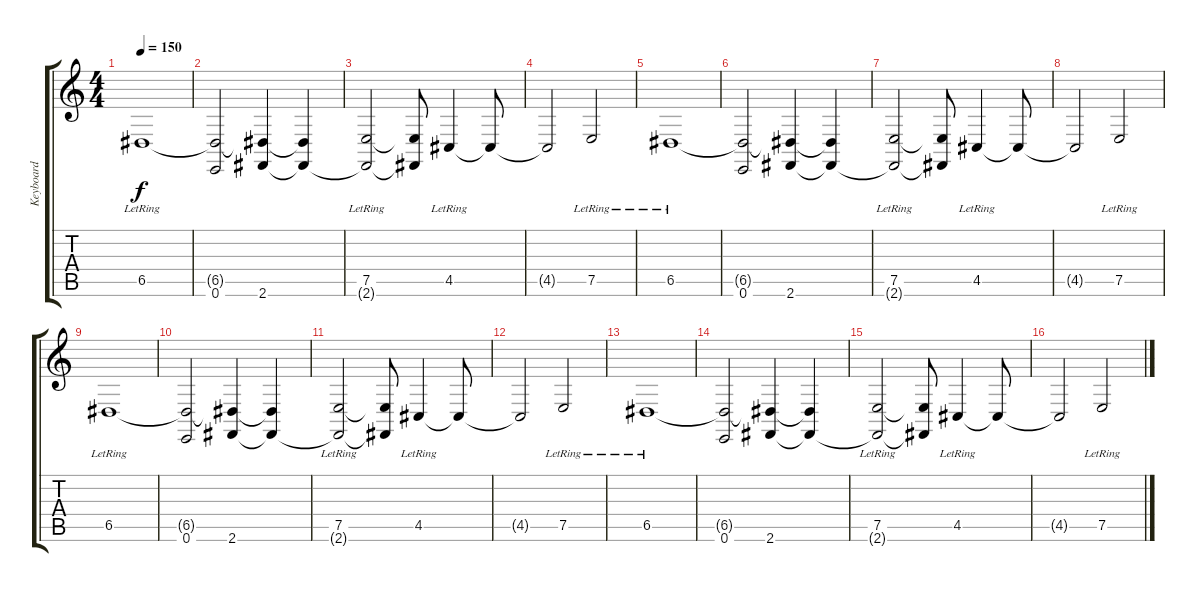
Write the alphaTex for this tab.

\track ("Keyboard" "Keyboard") {instrument synthstrings1}
\staff {score tabs}
\tuning (E4 B3 G3 D3 A2 E2) {hide}
\ts (4 4)
\tempo 150
\clef g2
\ks c
6.5{lr}.1{dy f} |
(6.5{t} 0.6).2 (6.5{t} 2.6).4 (6.5{t} 2.6{t}).4 |
(7.5{lr} 2.6{t}).2 (7.5{t} 2.6{t}).8 4.5{lr}.4 4.5{t}.8 |
4.5{t}.2 7.5{lr}.2 |
6.5{lr}.1 |
(6.5{t} 0.6).2 (6.5{t} 2.6).4 (6.5{t} 2.6{t}).4 |
(7.5{lr} 2.6{t}).2 (7.5{t} 2.6{t}).8 4.5{lr}.4 4.5{t}.8 |
4.5{t}.2 7.5{lr}.2 |
6.5{lr}.1 |
(6.5{t} 0.6).2 (6.5{t} 2.6).4 (6.5{t} 2.6{t}).4 |
(7.5{lr} 2.6{t}).2 (7.5{t} 2.6{t}).8 4.5{lr}.4 4.5{t}.8 |
4.5{t}.2 7.5{lr}.2 |
6.5{lr}.1 |
(6.5{t} 0.6).2 (6.5{t} 2.6).4 (6.5{t} 2.6{t}).4 |
(7.5{lr} 2.6{t}).2 (7.5{t} 2.6{t}).8 4.5{lr}.4 4.5{t}.8 |
4.5{t}.2 7.5{lr}.2
